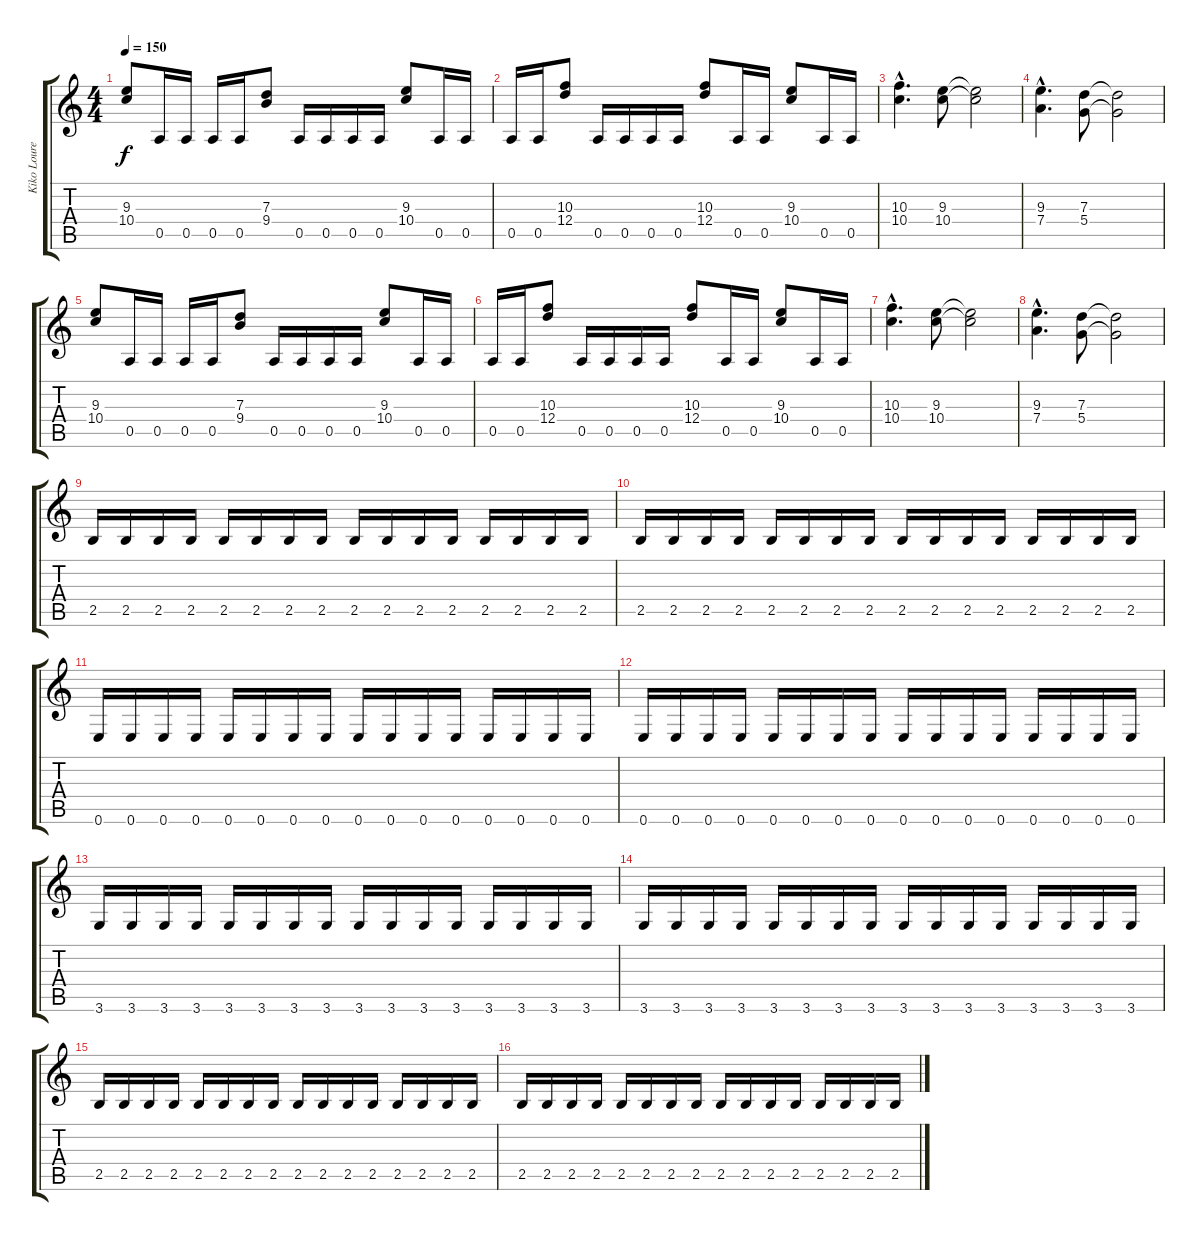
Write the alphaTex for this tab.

\track ("Kiko Loureiro" "Kiko Loure") {instrument distortionguitar}
\staff {score tabs}
\tuning (E4 B3 G3 D3 A2 E2) {hide}
\ts (4 4)
\tempo 150
\clef g2
\ks c
(9.3 10.4).8{dy f} 0.5.16 0.5.16 0.5.16 0.5.16 (7.3 9.4).8 0.5.16 0.5.16 0.5.16 0.5.16 (9.3 10.4).8 0.5.16 0.5.16 |
0.5.16 0.5.16 (10.3 12.4).8 0.5.16 0.5.16 0.5.16 0.5.16 (10.3 12.4).8 0.5.16 0.5.16 (9.3 10.4).8 0.5.16 0.5.16 |
(10.3{hac} 10.4{hac}).4{d} (9.3 10.4).8 (9.3{t} 10.4{t}).2 |
(9.3{hac} 7.4{hac}).4{d} (7.3 5.4).8 (7.3{t} 5.4{t}).2 |
(9.3 10.4).8 0.5.16 0.5.16 0.5.16 0.5.16 (7.3 9.4).8 0.5.16 0.5.16 0.5.16 0.5.16 (9.3 10.4).8 0.5.16 0.5.16 |
0.5.16 0.5.16 (10.3 12.4).8 0.5.16 0.5.16 0.5.16 0.5.16 (10.3 12.4).8 0.5.16 0.5.16 (9.3 10.4).8 0.5.16 0.5.16 |
(10.3{hac} 10.4{hac}).4{d} (9.3 10.4).8 (9.3{t} 10.4{t}).2 |
(9.3{hac} 7.4{hac}).4{d} (7.3 5.4).8 (7.3{t} 5.4{t}).2 |
2.5.16 2.5.16 2.5.16 2.5.16 2.5.16 2.5.16 2.5.16 2.5.16 2.5.16 2.5.16 2.5.16 2.5.16 2.5.16 2.5.16 2.5.16 2.5.16 |
2.5.16 2.5.16 2.5.16 2.5.16 2.5.16 2.5.16 2.5.16 2.5.16 2.5.16 2.5.16 2.5.16 2.5.16 2.5.16 2.5.16 2.5.16 2.5.16 |
0.6.16 0.6.16 0.6.16 0.6.16 0.6.16 0.6.16 0.6.16 0.6.16 0.6.16 0.6.16 0.6.16 0.6.16 0.6.16 0.6.16 0.6.16 0.6.16 |
0.6.16 0.6.16 0.6.16 0.6.16 0.6.16 0.6.16 0.6.16 0.6.16 0.6.16 0.6.16 0.6.16 0.6.16 0.6.16 0.6.16 0.6.16 0.6.16 |
3.6.16 3.6.16 3.6.16 3.6.16 3.6.16 3.6.16 3.6.16 3.6.16 3.6.16 3.6.16 3.6.16 3.6.16 3.6.16 3.6.16 3.6.16 3.6.16 |
3.6.16 3.6.16 3.6.16 3.6.16 3.6.16 3.6.16 3.6.16 3.6.16 3.6.16 3.6.16 3.6.16 3.6.16 3.6.16 3.6.16 3.6.16 3.6.16 |
2.5.16 2.5.16 2.5.16 2.5.16 2.5.16 2.5.16 2.5.16 2.5.16 2.5.16 2.5.16 2.5.16 2.5.16 2.5.16 2.5.16 2.5.16 2.5.16 |
2.5.16 2.5.16 2.5.16 2.5.16 2.5.16 2.5.16 2.5.16 2.5.16 2.5.16 2.5.16 2.5.16 2.5.16 2.5.16 2.5.16 2.5.16 2.5.16
